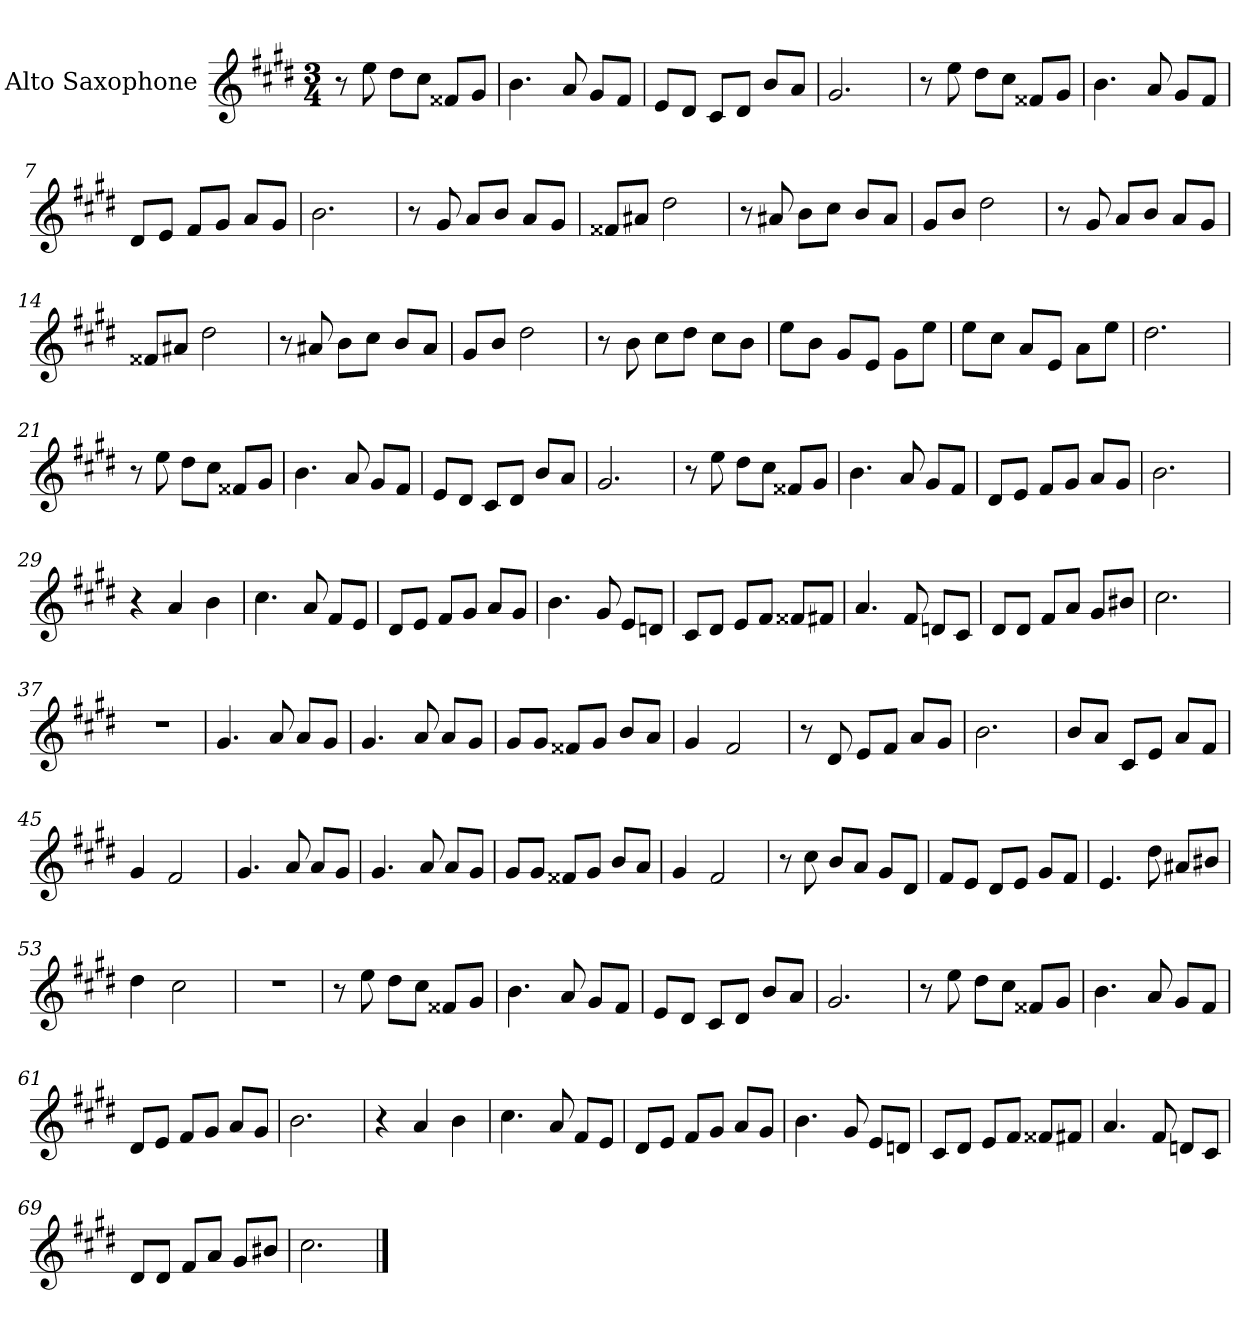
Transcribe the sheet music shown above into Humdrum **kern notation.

**kern
*part1
*staff1
*I"Alto Saxophone
*I'A. Sax
*clefG2
*ITrd5c9
*k[f#]
*M3/4
*MM75
=1
8r
8g\
8f#\L
8e\J
8A#X/L
8B/J
=2
4.d\
8c/
8B/L
8A/J
=3
8G/L
8F#/J
8E/L
8F#/J
8d/L
8c/J
=4
2.B/
=5
8r
8g\
8f#\L
8e\J
8A#X/L
8B/J
=6
4.d\
8c/
8B/L
8A/J
!!LO:LB:g=z
=7
8F#/L
8G/J
8A/L
8B/J
8c/L
8B/J
=8
2.d\
=9
8r
8B/
8c/L
8d/J
8c/L
8B/J
=10
8A#X/L
8c#X/J
2f#\
=11
8r
8c#X/
8d\L
8e\J
8d/L
8c#/J
=12
8B/L
8d/J
2f#\
=13
8r
8B/
8c/L
8d/J
8c/L
8B/J
!!LO:LB:g=z
=14
8A#X/L
8c#X/J
2f#\
=15
8r
8c#X/
8d\L
8e\J
8d/L
8c#/J
=16
8B/L
8d/J
2f#\
=17
8r
8d\
8e\L
8f#\J
8e\L
8d\J
=18
8g\L
8d\J
8B/L
8G/J
8B\L
8g\J
=19
8g\L
8e\J
8c/L
8G/J
8c\L
8g\J
=20
2.f#\
!!LO:LB:g=z
=21
8r
8g\
8f#\L
8e\J
8A#X/L
8B/J
=22
4.d\
8c/
8B/L
8A/J
=23
8G/L
8F#/J
8E/L
8F#/J
8d/L
8c/J
=24
2.B/
=25
8r
8g\
8f#\L
8e\J
8A#X/L
8B/J
=26
4.d\
8c/
8B/L
8A/J
=27
8F#/L
8G/J
8A/L
8B/J
8c/L
8B/J
!!LO:LB:g=z
=28
2.d\
=29
4r
4c/
4d\
=30
4.e\
8c/
8A/L
8G/J
=31
8F#/L
8G/J
8A/L
8B/J
8c/L
8B/J
=32
4.d\
8B/
8G/L
8Fn/J
=33
8E/L
8F#/J
8G/L
8A/J
8A#X/L
8An/J
=34
4.c/
8A/
8Fn/L
8E/J
!!LO:LB:g=z
=35
8F#/L
8F#/J
8A/L
8c/J
8B/L
8d#X/J
=36
2.e\
=37
2.r
=38
4.B/
8c/
8c/L
8B/J
=39
4.B/
8c/
8c/L
8B/J
=40
8B/L
8B/J
8A#X/L
8B/J
8d/L
8c/J
=41
4B/
2A/
!!LO:LB:g=z
=42
8r
8F#/
8G/L
8A/J
8c/L
8B/J
=43
2.d\
=44
8d/L
8c/J
8E/L
8G/J
8c/L
8A/J
=45
4B/
2A/
=46
4.B/
8c/
8c/L
8B/J
=47
4.B/
8c/
8c/L
8B/J
=48
8B/L
8B/J
8A#X/L
8B/J
8d/L
8c/J
!!LO:LB:g=z
=49
4B/
2A/
=50
8r
8e\
8d/L
8c/J
8B/L
8F#/J
=51
8A/L
8G/J
8F#/L
8G/J
8B/L
8A/J
=52
4.G/
8f#\
8c#X/L
8d#X/J
=53
4f#\
2e\
=54
2.r
=55
8r
8g\
8f#\L
8e\J
8A#X/L
8B/J
=56
4.d\
8c/
8B/L
8A/J
!!LO:LB:g=z
=57
8G/L
8F#/J
8E/L
8F#/J
8d/L
8c/J
=58
2.B/
=59
8r
8g\
8f#\L
8e\J
8A#X/L
8B/J
=60
4.d\
8c/
8B/L
8A/J
=61
8F#/L
8G/J
8A/L
8B/J
8c/L
8B/J
=62
2.d\
=63
4r
4c/
4d\
=64
4.e\
8c/
8A/L
8G/J
!!LO:LB:g=z
=65
8F#/L
8G/J
8A/L
8B/J
8c/L
8B/J
=66
4.d\
8B/
8G/L
8Fn/J
=67
8E/L
8F#/J
8G/L
8A/J
8A#X/L
8An/J
=68
4.c/
8A/
8Fn/L
8E/J
=69
8F#/L
8F#/J
8A/L
8c/J
8B/L
8d#X/J
=70
2.e\
==
*-
